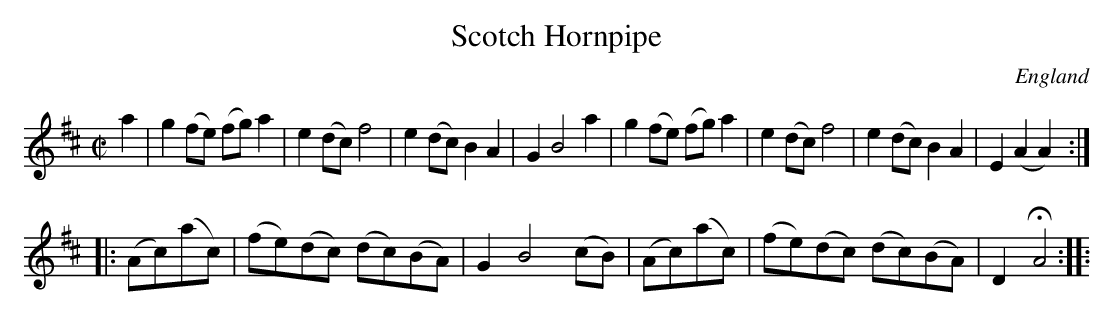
X:1
T:Scotch Hornpipe
L:1/8
M:C|
O:England
K:D major
a2 |\
g2(fe) (fg)a2 | e2(dc) f4 | e2(dc) B2A2 | G2B4 a2 |\
g2(fe) (fg)a2 | e2(dc) f4 | e2(dc) B2A2 | E2(A2 A2) ::
(Ac)(ac) |\
(fe)(dc) (dc)(BA) | G2B4 (cB) | (Ac)(ac) | (fe)(dc) (dc)(BA) | D2 HA4 ::
